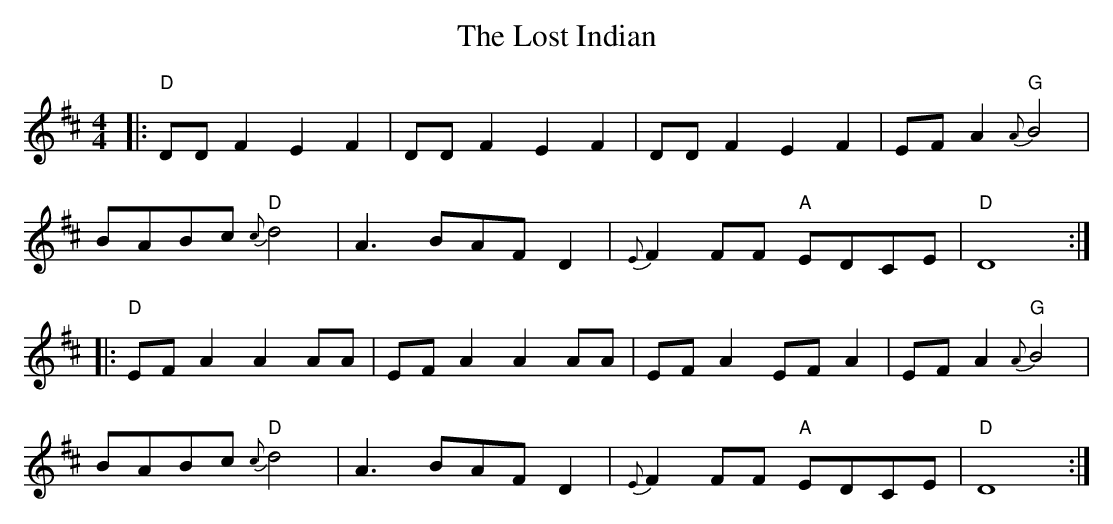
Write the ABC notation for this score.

X:1
T: The Lost Indian
M: 4/4
L: 1/8
K: Dmaj
|:"D"DD F2 E2 F2|DD F2 E2 F2|DD F2 E2 F2|EFA2 "G"{A}B4|
BABc "D"{c}d4|A3BAFD2|{E}F2 FF "A"EDCE|"D"D8:|
|:"D"EF A2 A2 AA|EF A2 A2 AA|EFA2 EFA2|EFA2 "G"{A}B4|
BABc "D"{c}d4|A3BAFD2|{E}F2 FF "A"EDCE|"D"D8:|
